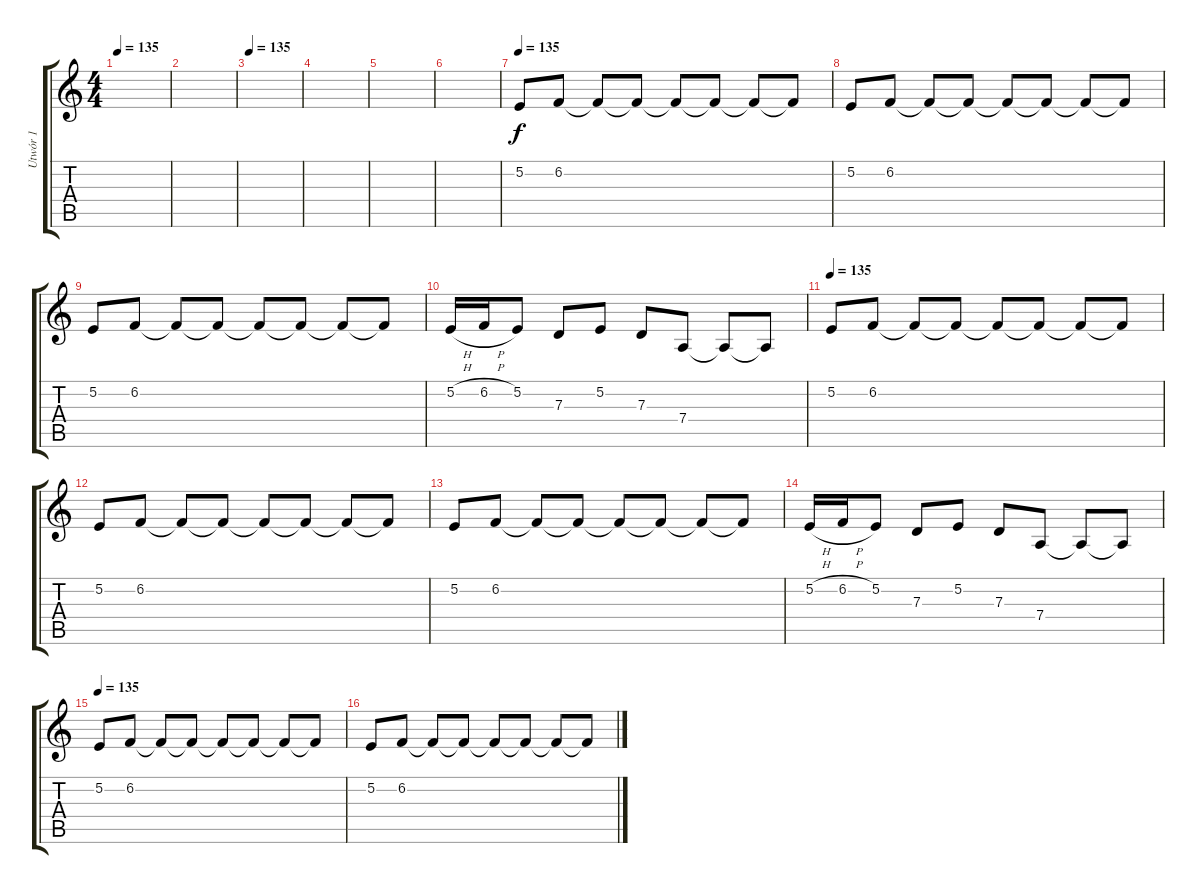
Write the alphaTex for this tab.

\track ("Utwór 1" "Utwór 1") {instrument churchorgan}
\staff {score tabs}
\tuning (E4 B3 G3 D3 A2 E2) {hide}
\ts (4 4)
\tempo 135
\clef g2
\ks c
|
|
\tempo 135
|
|
|
|
\tempo 135
5.2.8{volume 16} 6.2.8 6.2{t}.8 6.2{t}.8 6.2{t}.8 6.2{t}.8 6.2{t}.8 6.2{t}.8 |
5.2.8{volume 16} 6.2.8 6.2{t}.8 6.2{t}.8 6.2{t}.8 6.2{t}.8 6.2{t}.8 6.2{t}.8 |
5.2.8{volume 16} 6.2.8 6.2{t}.8 6.2{t}.8 6.2{t}.8 6.2{t}.8 6.2{t}.8 6.2{t}.8 |
5.2{h}.16 6.2{h}.16 5.2.8 7.3.8 5.2.8 7.3.8 7.4.8 7.4{t}.8 7.4{t}.8 |
\tempo 135
5.2.8{volume 16} 6.2.8 6.2{t}.8 6.2{t}.8 6.2{t}.8 6.2{t}.8 6.2{t}.8 6.2{t}.8 |
5.2.8{volume 16} 6.2.8 6.2{t}.8 6.2{t}.8 6.2{t}.8 6.2{t}.8 6.2{t}.8 6.2{t}.8 |
5.2.8{volume 16} 6.2.8 6.2{t}.8 6.2{t}.8 6.2{t}.8 6.2{t}.8 6.2{t}.8 6.2{t}.8 |
5.2{h}.16 6.2{h}.16 5.2.8 7.3.8 5.2.8 7.3.8 7.4.8 7.4{t}.8 7.4{t}.8 |
\tempo 135
5.2.8{volume 16} 6.2.8 6.2{t}.8 6.2{t}.8 6.2{t}.8 6.2{t}.8 6.2{t}.8 6.2{t}.8 |
5.2.8{volume 16} 6.2.8 6.2{t}.8 6.2{t}.8 6.2{t}.8 6.2{t}.8 6.2{t}.8 6.2{t}.8
